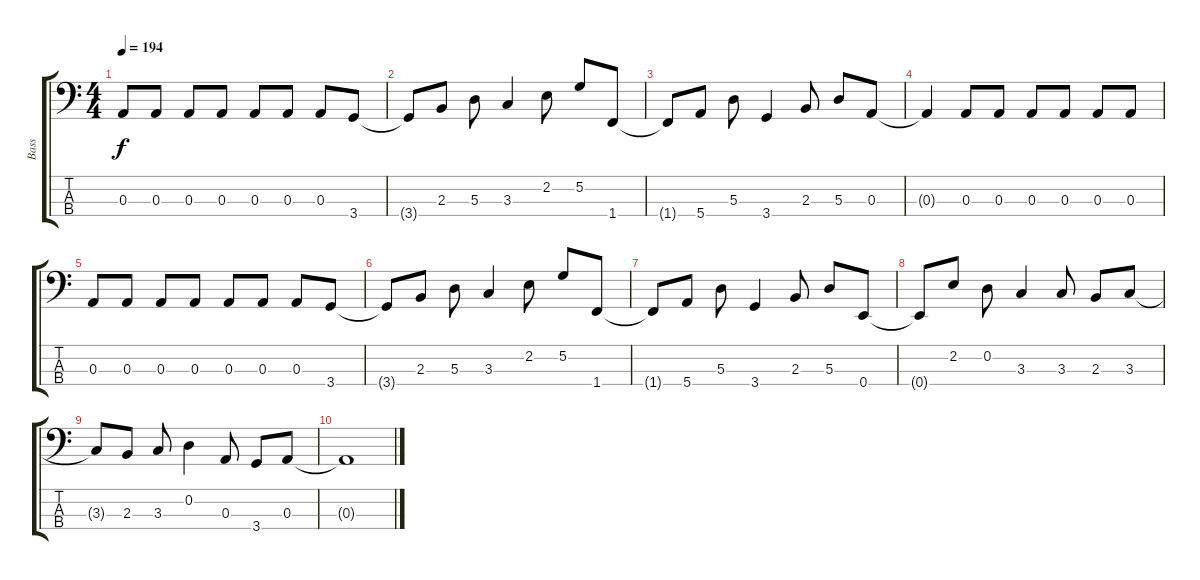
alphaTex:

\track ("Bass" "Bass") {instrument electricbassfinger}
\staff {score tabs}
\tuning (G2 D2 A1 E1) {hide}
\ts (4 4)
\tempo 194
\clef f4
\ks c
0.3.8{dy f} 0.3.8 0.3.8 0.3.8 0.3.8 0.3.8 0.3.8 3.4.8 |
3.4{t}.8 2.3.8 5.3.8 3.3.4 2.2.8 5.2.8 1.4.8 |
1.4{t}.8 5.4.8 5.3.8 3.4.4 2.3.8 5.3.8 0.3.8 |
0.3{t}.4 0.3.8 0.3.8 0.3.8 0.3.8 0.3.8 0.3.8 |
0.3.8 0.3.8 0.3.8 0.3.8 0.3.8 0.3.8 0.3.8 3.4.8 |
3.4{t}.8 2.3.8 5.3.8 3.3.4 2.2.8 5.2.8 1.4.8 |
1.4{t}.8 5.4.8 5.3.8 3.4.4 2.3.8 5.3.8 0.4.8 |
0.4{t}.8 2.2.8 0.2.8 3.3.4 3.3.8 2.3.8 3.3.8 |
3.3{t}.8 2.3.8 3.3.8 0.2.4 0.3.8 3.4.8 0.3.8 |
0.3{t}.1
